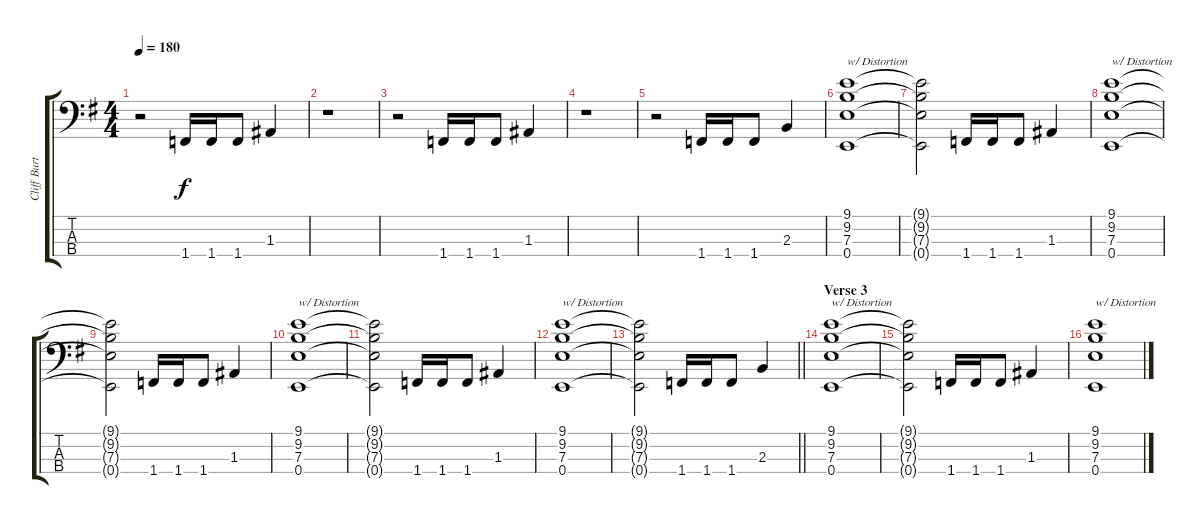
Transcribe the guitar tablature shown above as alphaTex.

\track ("Cliff Burton" "Cliff Burt") {instrument electricbassfinger}
\staff {score tabs}
\tuning (G2 D2 A1 E1) {hide}
\ts (4 4)
\tempo 180
\clef f4
\ks eminor
r.2{dy f} 1.4.16 1.4.16 1.4.8 1.3.4 |
r.1 |
r.2 1.4.16 1.4.16 1.4.8 1.3.4 |
r.1 |
r.2 1.4.16 1.4.16 1.4.8 2.3.4 |
(9.1 9.2 7.3 0.4).1{txt "w/ Distortion"} |
(9.1{t} 9.2{t} 7.3{t} 0.4{t}).2 1.4.16 1.4.16 1.4.8 1.3.4 |
(9.1 9.2 7.3 0.4).1{txt "w/ Distortion"} |
(9.1{t} 9.2{t} 7.3{t} 0.4{t}).2 1.4.16 1.4.16 1.4.8 1.3.4 |
(9.1 9.2 7.3 0.4).1{txt "w/ Distortion"} |
(9.1{t} 9.2{t} 7.3{t} 0.4{t}).2 1.4.16 1.4.16 1.4.8 1.3.4 |
(9.1 9.2 7.3 0.4).1{txt "w/ Distortion"} |
\barLineRight lightlight
(9.1{t} 9.2{t} 7.3{t} 0.4{t}).2 1.4.16 1.4.16 1.4.8 2.3.4 |
\section ("" "Verse 3")
(9.1 9.2 7.3 0.4).1{txt "w/ Distortion"} |
(9.1{t} 9.2{t} 7.3{t} 0.4{t}).2 1.4.16 1.4.16 1.4.8 1.3.4 |
(9.1 9.2 7.3 0.4).1{txt "w/ Distortion"}
